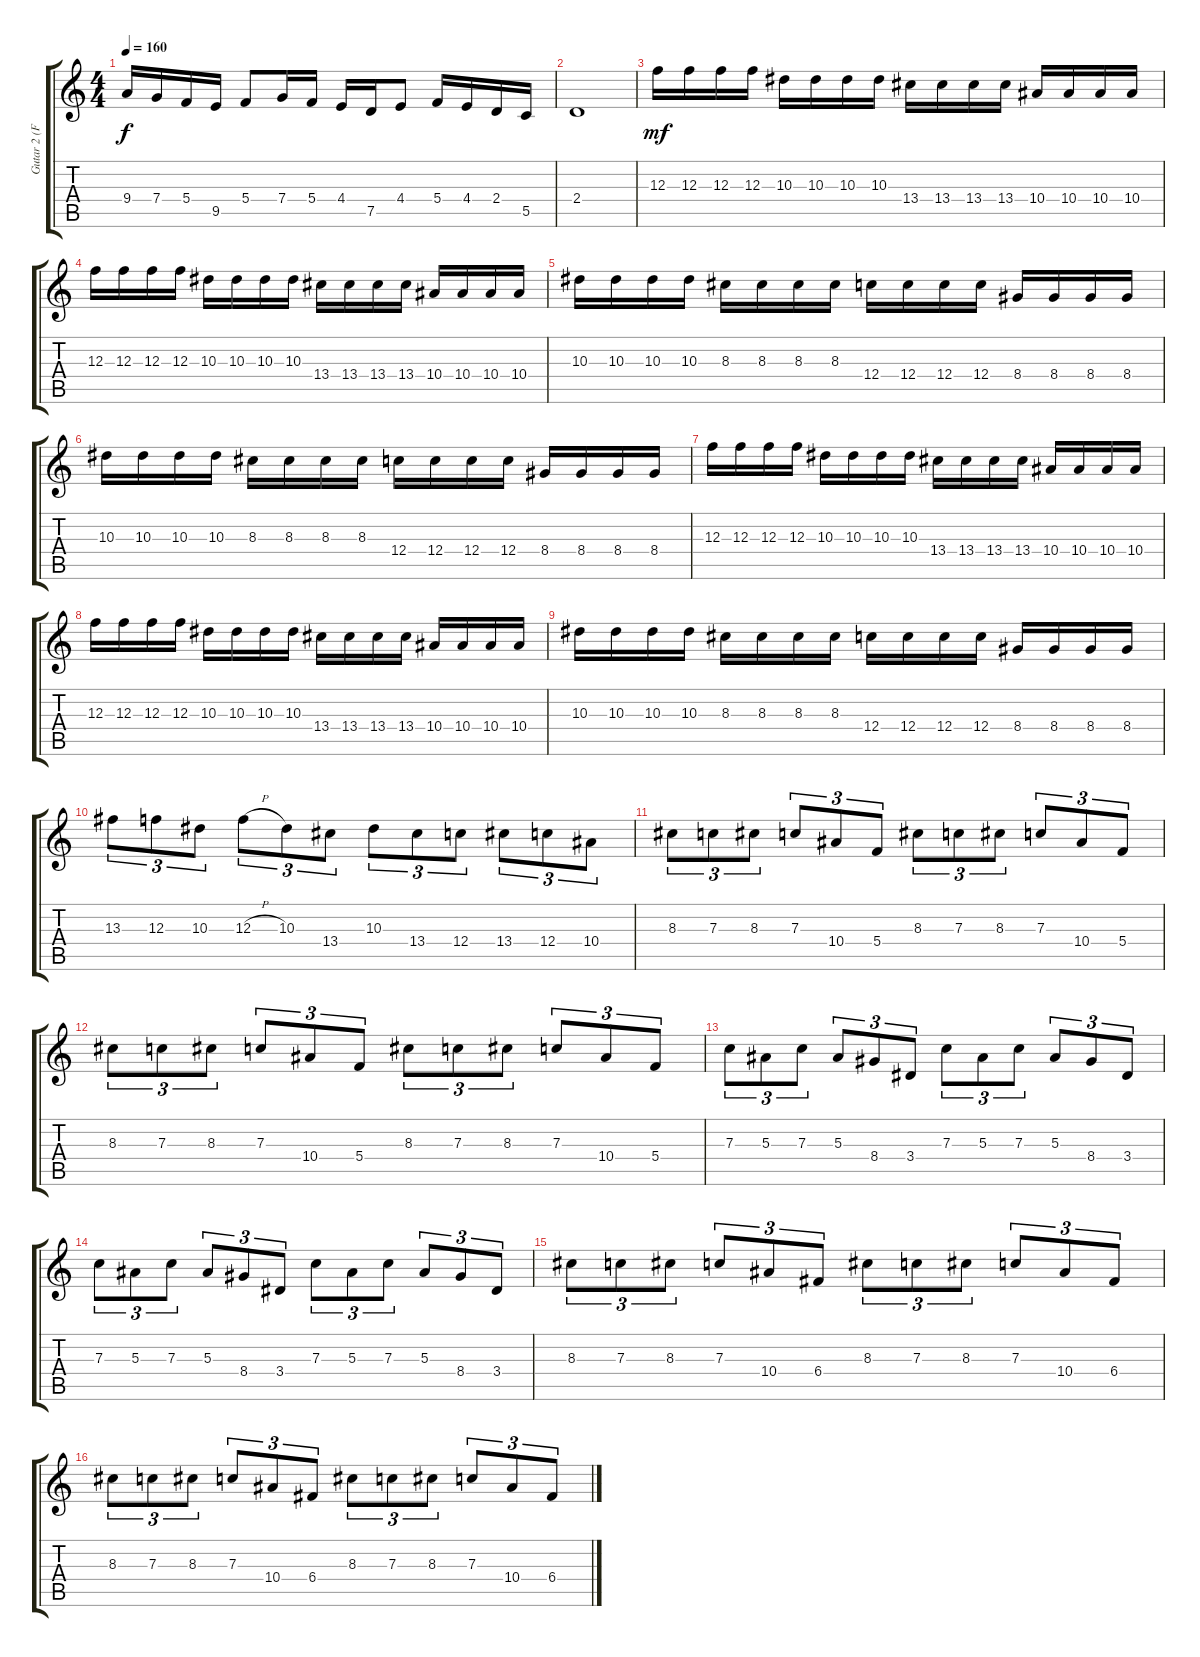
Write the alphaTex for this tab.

\track ("Gutar 2 (Francesco)" "Gutar 2 (F") {instrument distortionguitar}
\staff {score tabs}
\tuning (D4 A3 F3 C3 G2 D2) {hide}
\ts (4 4)
\tempo 160
\clef g2
\ks c
9.4.16{dy f} 7.4.16 5.4.16 9.5.16 5.4.8 7.4.16 5.4.16 4.4.16 7.5.16 4.4.8 5.4.16 4.4.16 2.4.16 5.5.16 |
2.4.1 |
12.3.16{dy mf} 12.3.16 12.3.16 12.3.16 10.3.16 10.3.16 10.3.16 10.3.16 13.4.16 13.4.16 13.4.16 13.4.16 10.4.16 10.4.16 10.4.16 10.4.16 |
12.3.16 12.3.16 12.3.16 12.3.16 10.3.16 10.3.16 10.3.16 10.3.16 13.4.16 13.4.16 13.4.16 13.4.16 10.4.16 10.4.16 10.4.16 10.4.16 |
10.3.16 10.3.16 10.3.16 10.3.16 8.3.16 8.3.16 8.3.16 8.3.16 12.4.16 12.4.16 12.4.16 12.4.16 8.4.16 8.4.16 8.4.16 8.4.16 |
10.3.16 10.3.16 10.3.16 10.3.16 8.3.16 8.3.16 8.3.16 8.3.16 12.4.16 12.4.16 12.4.16 12.4.16 8.4.16 8.4.16 8.4.16 8.4.16 |
12.3.16 12.3.16 12.3.16 12.3.16 10.3.16 10.3.16 10.3.16 10.3.16 13.4.16 13.4.16 13.4.16 13.4.16 10.4.16 10.4.16 10.4.16 10.4.16 |
12.3.16 12.3.16 12.3.16 12.3.16 10.3.16 10.3.16 10.3.16 10.3.16 13.4.16 13.4.16 13.4.16 13.4.16 10.4.16 10.4.16 10.4.16 10.4.16 |
10.3.16 10.3.16 10.3.16 10.3.16 8.3.16 8.3.16 8.3.16 8.3.16 12.4.16 12.4.16 12.4.16 12.4.16 8.4.16 8.4.16 8.4.16 8.4.16 |
13.3.8{tu (3 2)} 12.3.8{tu (3 2)} 10.3.8{tu (3 2)} 12.3{h}.8{tu (3 2)} 10.3.8{tu (3 2)} 13.4.8{tu (3 2)} 10.3.8{tu (3 2)} 13.4.8{tu (3 2)} 12.4.8{tu (3 2)} 13.4.8{tu (3 2)} 12.4.8{tu (3 2)} 10.4.8{tu (3 2)} |
8.3.8{tu (3 2)} 7.3.8{tu (3 2)} 8.3.8{tu (3 2)} 7.3.8{tu (3 2)} 10.4.8{tu (3 2)} 5.4.8{tu (3 2)} 8.3.8{tu (3 2)} 7.3.8{tu (3 2)} 8.3.8{tu (3 2)} 7.3.8{tu (3 2)} 10.4.8{tu (3 2)} 5.4.8{tu (3 2)} |
8.3.8{tu (3 2)} 7.3.8{tu (3 2)} 8.3.8{tu (3 2)} 7.3.8{tu (3 2)} 10.4.8{tu (3 2)} 5.4.8{tu (3 2)} 8.3.8{tu (3 2)} 7.3.8{tu (3 2)} 8.3.8{tu (3 2)} 7.3.8{tu (3 2)} 10.4.8{tu (3 2)} 5.4.8{tu (3 2)} |
7.3.8{tu (3 2)} 5.3.8{tu (3 2)} 7.3.8{tu (3 2)} 5.3.8{tu (3 2)} 8.4.8{tu (3 2)} 3.4.8{tu (3 2)} 7.3.8{tu (3 2)} 5.3.8{tu (3 2)} 7.3.8{tu (3 2)} 5.3.8{tu (3 2)} 8.4.8{tu (3 2)} 3.4.8{tu (3 2)} |
7.3.8{tu (3 2)} 5.3.8{tu (3 2)} 7.3.8{tu (3 2)} 5.3.8{tu (3 2)} 8.4.8{tu (3 2)} 3.4.8{tu (3 2)} 7.3.8{tu (3 2)} 5.3.8{tu (3 2)} 7.3.8{tu (3 2)} 5.3.8{tu (3 2)} 8.4.8{tu (3 2)} 3.4.8{tu (3 2)} |
8.3.8{tu (3 2)} 7.3.8{tu (3 2)} 8.3.8{tu (3 2)} 7.3.8{tu (3 2)} 10.4.8{tu (3 2)} 6.4.8{tu (3 2)} 8.3.8{tu (3 2)} 7.3.8{tu (3 2)} 8.3.8{tu (3 2)} 7.3.8{tu (3 2)} 10.4.8{tu (3 2)} 6.4.8{tu (3 2)} |
8.3.8{tu (3 2)} 7.3.8{tu (3 2)} 8.3.8{tu (3 2)} 7.3.8{tu (3 2)} 10.4.8{tu (3 2)} 6.4.8{tu (3 2)} 8.3.8{tu (3 2)} 7.3.8{tu (3 2)} 8.3.8{tu (3 2)} 7.3.8{tu (3 2)} 10.4.8{tu (3 2)} 6.4.8{tu (3 2)}
